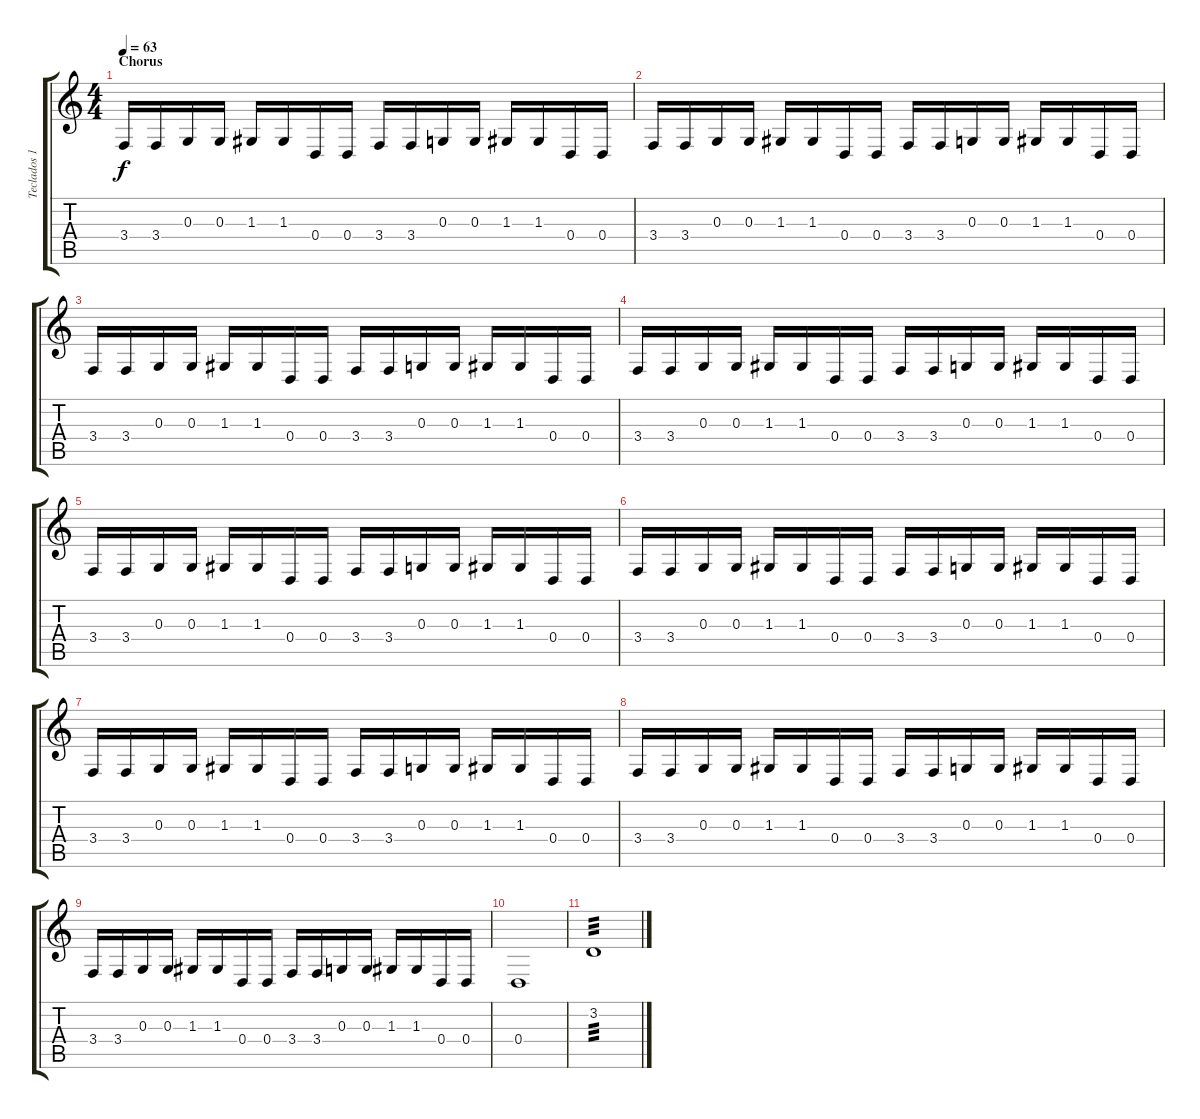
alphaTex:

\track ("Teclados 1" "Teclados 1") {instrument lead1square}
\staff {score tabs}
\tuning (E4 B3 G3 D3 A2 E2) {hide}
\ts (4 4)
\section ("" "Chorus")
\tempo 63
\clef g2
\ks c
3.4.16{dy f} 3.4.16 0.3.16 0.3.16 1.3.16 1.3.16 0.4.16 0.4.16 3.4.16 3.4.16 0.3.16 0.3.16 1.3.16 1.3.16 0.4.16 0.4.16 |
3.4.16 3.4.16 0.3.16 0.3.16 1.3.16 1.3.16 0.4.16 0.4.16 3.4.16 3.4.16 0.3.16 0.3.16 1.3.16 1.3.16 0.4.16 0.4.16 |
3.4.16 3.4.16 0.3.16 0.3.16 1.3.16 1.3.16 0.4.16 0.4.16 3.4.16 3.4.16 0.3.16 0.3.16 1.3.16 1.3.16 0.4.16 0.4.16 |
3.4.16 3.4.16 0.3.16 0.3.16 1.3.16 1.3.16 0.4.16 0.4.16 3.4.16 3.4.16 0.3.16 0.3.16 1.3.16 1.3.16 0.4.16 0.4.16 |
3.4.16 3.4.16 0.3.16 0.3.16 1.3.16 1.3.16 0.4.16 0.4.16 3.4.16 3.4.16 0.3.16 0.3.16 1.3.16 1.3.16 0.4.16 0.4.16 |
3.4.16 3.4.16 0.3.16 0.3.16 1.3.16 1.3.16 0.4.16 0.4.16 3.4.16 3.4.16 0.3.16 0.3.16 1.3.16 1.3.16 0.4.16 0.4.16 |
3.4.16 3.4.16 0.3.16 0.3.16 1.3.16 1.3.16 0.4.16 0.4.16 3.4.16 3.4.16 0.3.16 0.3.16 1.3.16 1.3.16 0.4.16 0.4.16 |
3.4.16 3.4.16 0.3.16 0.3.16 1.3.16 1.3.16 0.4.16 0.4.16 3.4.16 3.4.16 0.3.16 0.3.16 1.3.16 1.3.16 0.4.16 0.4.16 |
3.4.16 3.4.16 0.3.16 0.3.16 1.3.16 1.3.16 0.4.16 0.4.16 3.4.16 3.4.16 0.3.16 0.3.16 1.3.16 1.3.16 0.4.16 0.4.16 |
0.4.1 |
3.2.1{tp 3}
